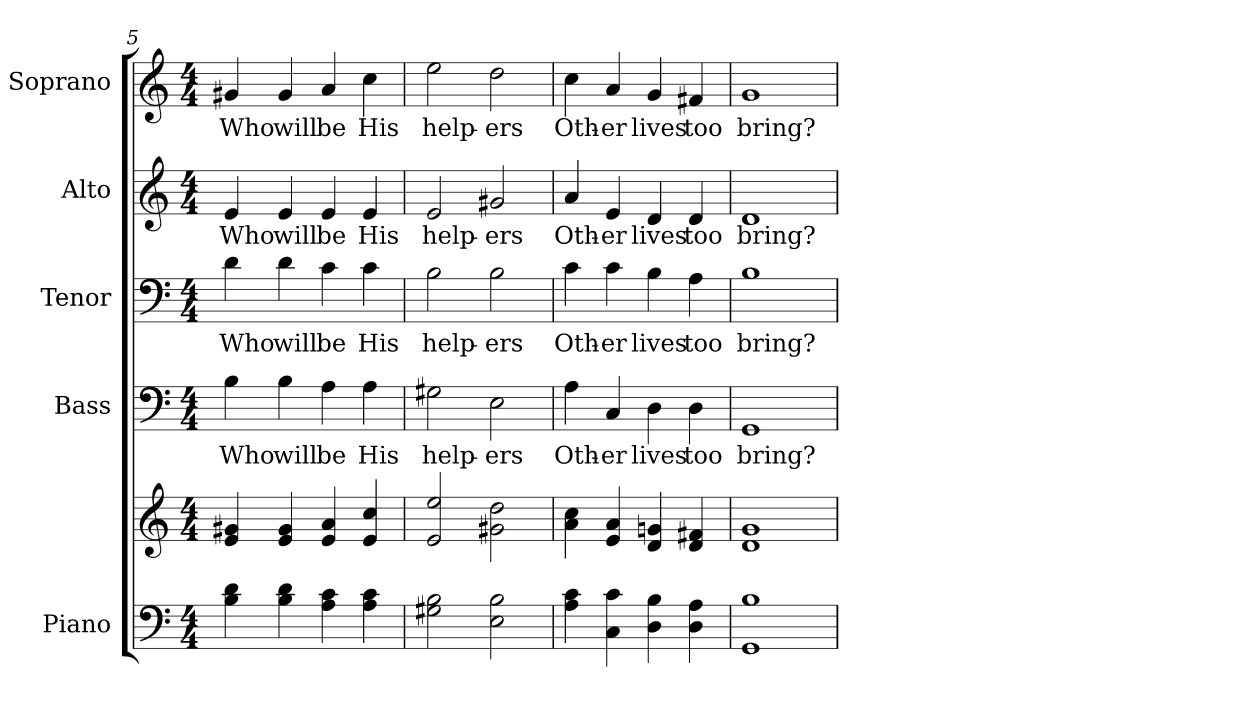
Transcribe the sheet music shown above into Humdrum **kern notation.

**kern	**kern	**kern	**text	**kern	**text	**kern	**text	**kern	**text
*part5	*part5	*part4	*part4	*part3	*part3	*part2	*part2	*part1	*part1
*staff6	*staff5	*staff4	*staff4	*staff3	*staff3	*staff2	*staff2	*staff1	*staff1
*I"Piano	*	*I"Bass	*	*I"Tenor	*	*I"Alto	*	*I"Soprano	*
*I'Pno.	*	*I'B.	*	*I'T.	*	*I'A.	*	*I'S.	*
!!LO:PB:g=z
*clefF4	*clefG2	*clefF4	*	*clefF4	*	*clefG2	*	*clefG2	*
*k[]	*k[]	*k[]	*	*k[]	*	*k[]	*	*k[]	*
*C:	*C:	*C:	*	*C:	*	*C:	*	*C:	*
*M4/4	*M4/4	*M4/4	*	*M4/4	*	*M4/4	*	*M4/4	*
=5	=5	=5	=5	=5	=5	=5	=5	=5	=5
!	!	!	!LO:LY:b:color=#000000	!	!	!	!	!	!
!	!	!	!	!	!LO:LY:b:color=#000000	!	!	!	!
!	!	!	!	!	!	!	!LO:LY:b:color=#000000	!	!
!	!	!	!	!	!	!	!	!	!LO:LY:b:color=#000000
4Bi\ 4di	4ei/ 4g#Xi	4Bi\	Who	4di\	Who	4ei/	Who	4g#Xi/	Who
!	!	!	!LO:LY:b:color=#000000	!	!	!	!	!	!
!	!	!	!	!	!LO:LY:b:color=#000000	!	!	!	!
!	!	!	!	!	!	!	!LO:LY:b:color=#000000	!	!
!	!	!	!	!	!	!	!	!	!LO:LY:b:color=#000000
4Bi\ 4di	4ei/ 4g#i	4Bi\	will	4di\	will	4ei/	will	4g#i/	will
!	!	!	!LO:LY:b:color=#000000	!	!	!	!	!	!
!	!	!	!	!	!LO:LY:b:color=#000000	!	!	!	!
!	!	!	!	!	!	!	!LO:LY:b:color=#000000	!	!
!	!	!	!	!	!	!	!	!	!LO:LY:b:color=#000000
4Ai\ 4ci	4ei/ 4ai	4Ai\	be	4ci\	be	4ei/	be	4ai/	be
!	!	!	!LO:LY:b:color=#000000	!	!	!	!	!	!
!	!	!	!	!	!LO:LY:b:color=#000000	!	!	!	!
!	!	!	!	!	!	!	!LO:LY:b:color=#000000	!	!
!	!	!	!	!	!	!	!	!	!LO:LY:b:color=#000000
4Ai\ 4ci	4ei/ 4cci	4Ai\	His	4ci\	His	4ei/	His	4cci\	His
=6	=6	=6	=6	=6	=6	=6	=6	=6	=6
!	!	!	!LO:LY:b:color=#000000	!	!	!	!	!	!
!	!	!	!	!	!LO:LY:b:color=#000000	!	!	!	!
!	!	!	!	!	!	!	!LO:LY:b:color=#000000	!	!
!	!	!	!	!	!	!	!	!	!LO:LY:b:color=#000000
2G#Xi\ 2Bi	2ei/ 2eei	2G#Xi\	help-	2Bi\	help-	2ei/	help-	2eei\	help-
!	!	!	!LO:LY:b:color=#000000	!	!	!	!	!	!
!	!	!	!	!	!LO:LY:b:color=#000000	!	!	!	!
!	!	!	!	!	!	!	!LO:LY:b:color=#000000	!	!
!	!	!	!	!	!	!	!	!	!LO:LY:b:color=#000000
2Ei\ 2Bi	2g#Xi\ 2ddi	2Ei\	-ers	2Bi\	-ers	2g#Xi/	-ers	2ddi\	-ers
=7	=7	=7	=7	=7	=7	=7	=7	=7	=7
!	!	!	!LO:LY:b:color=#000000	!	!	!	!	!	!
!	!	!	!	!	!LO:LY:b:color=#000000	!	!	!	!
!	!	!	!	!	!	!	!LO:LY:b:color=#000000	!	!
!	!	!	!	!	!	!	!	!	!LO:LY:b:color=#000000
4Ai\ 4ci	4ai\ 4cci	4Ai\	Oth-	4ci\	Oth-	4ai/	Oth-	4cci\	Oth-
!	!	!	!LO:LY:b:color=#000000	!	!	!	!	!	!
!	!	!	!	!	!LO:LY:b:color=#000000	!	!	!	!
!	!	!	!	!	!	!	!LO:LY:b:color=#000000	!	!
!	!	!	!	!	!	!	!	!	!LO:LY:b:color=#000000
4Ci\ 4ci	4ei/ 4ai	4Ci/	-er	4ci\	-er	4ei/	-er	4ai/	-er
!	!	!	!LO:LY:b:color=#000000	!	!	!	!	!	!
!	!	!	!	!	!LO:LY:b:color=#000000	!	!	!	!
!	!	!	!	!	!	!	!LO:LY:b:color=#000000	!	!
!	!	!	!	!	!	!	!	!	!LO:LY:b:color=#000000
4Di\ 4Bi	4di/ 4gni	4Di\	lives	4Bi\	lives	4di/	lives	4gi/	lives
!	!	!	!LO:LY:b:color=#000000	!	!	!	!	!	!
!	!	!	!	!	!LO:LY:b:color=#000000	!	!	!	!
!	!	!	!	!	!	!	!LO:LY:b:color=#000000	!	!
!	!	!	!	!	!	!	!	!	!LO:LY:b:color=#000000
4Di\ 4Ai	4di/ 4f#Xi	4Di\	too	4Ai\	too	4di/	too	4f#Xi/	too
=8	=8	=8	=8	=8	=8	=8	=8	=8	=8
!	!	!	!LO:LY:b:color=#000000	!	!	!	!	!	!
!	!	!	!	!	!LO:LY:b:color=#000000	!	!	!	!
!	!	!	!	!	!	!	!LO:LY:b:color=#000000	!	!
!	!	!	!	!	!	!	!	!	!LO:LY:b:color=#000000
1GGi 1Bi	1di 1gi	1GGi	bring?	1Bi	bring?	1di	bring?	1gi	bring?
=	=	=	=	=	=	=	=	=	=
*-	*-	*-	*-	*-	*-	*-	*-	*-	*-
